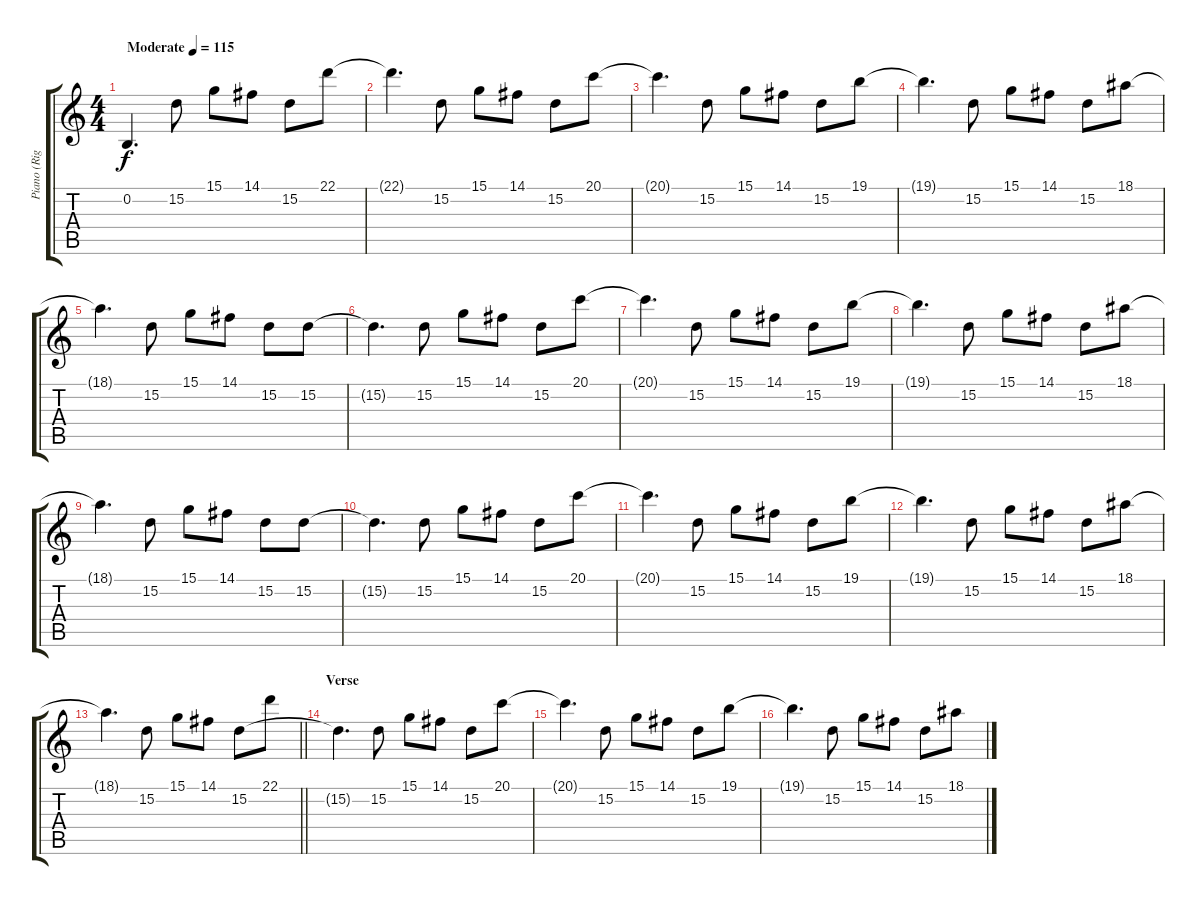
\track ("Piano (Right Hand)" "Piano (Rig") {instrument brightacousticpiano}
\staff {score tabs}
\tuning (E4 B3 G3 D3 A2 E2) {hide}
\ts (4 4)
\tempo (115 "Moderate")
\clef g2
\ks c
0.2.4{d dy f instrument brightacousticpiano} 15.2.8 15.1.8 14.1.8 15.2.8 22.1.8 |
22.1{t}.4{d} 15.2.8 15.1.8 14.1.8 15.2.8 20.1.8 |
20.1{t}.4{d} 15.2.8 15.1.8 14.1.8 15.2.8 19.1.8 |
19.1{t}.4{d} 15.2.8 15.1.8 14.1.8 15.2.8 18.1.8 |
18.1{t}.4{d} 15.2.8 15.1.8 14.1.8 15.2.8 15.2.8 |
15.2{t}.4{d} 15.2.8 15.1.8 14.1.8 15.2.8 20.1.8 |
20.1{t}.4{d} 15.2.8 15.1.8 14.1.8 15.2.8 19.1.8 |
19.1{t}.4{d} 15.2.8 15.1.8 14.1.8 15.2.8 18.1.8 |
18.1{t}.4{d} 15.2.8 15.1.8 14.1.8 15.2.8 15.2.8 |
15.2{t}.4{d} 15.2.8 15.1.8 14.1.8 15.2.8 20.1.8 |
20.1{t}.4{d} 15.2.8 15.1.8 14.1.8 15.2.8 19.1.8 |
19.1{t}.4{d} 15.2.8 15.1.8 14.1.8 15.2.8 18.1.8 |
\barLineRight lightlight
18.1{t}.4{d} 15.2.8 15.1.8 14.1.8 15.2.8 22.1.8 |
\section ("" "Verse")
15.2{t}.4{d} 15.2.8 15.1.8 14.1.8 15.2.8 20.1.8 |
20.1{t}.4{d} 15.2.8 15.1.8 14.1.8 15.2.8 19.1.8 |
19.1{t}.4{d} 15.2.8 15.1.8 14.1.8 15.2.8 18.1.8
